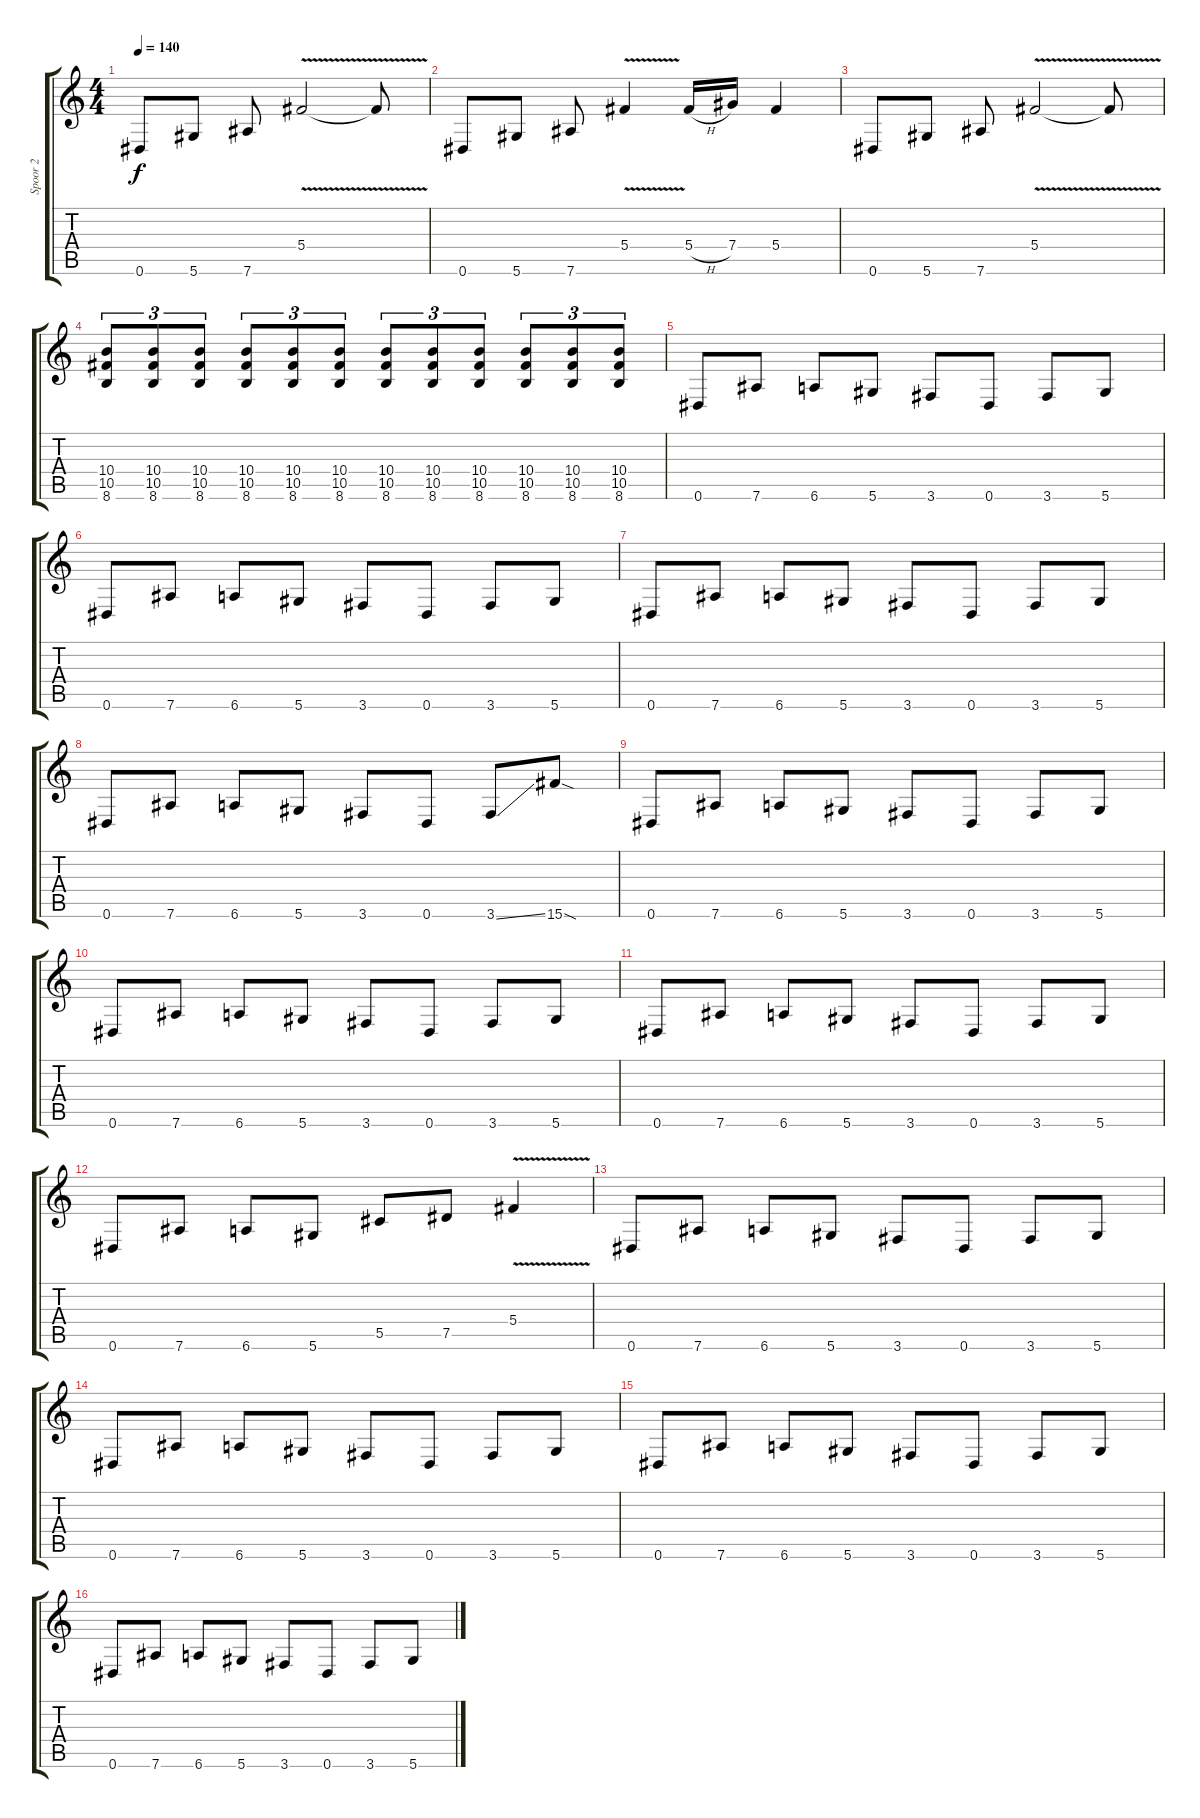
\track ("Spoor 2" "Spoor 2") {instrument distortionguitar}
\staff {score tabs}
\tuning (Eb4 Bb3 Gb3 Db3 Ab2 Eb2) {hide}
\ts (4 4)
\tempo 140
\clef g2
\ks c
0.6.8{dy f} 5.6.8 7.6.8 5.4{v}.2 5.4{t}.8 |
0.6.8 5.6.8 7.6.8 5.4{v}.4 5.4{h}.16 7.4.16 5.4.4 |
0.6.8 5.6.8 7.6.8 5.4{v}.2 5.4{t}.8 |
(10.4 10.5 8.6).8{tu (3 2)} (10.4 10.5 8.6).8{tu (3 2)} (10.4 10.5 8.6).8{tu (3 2)} (10.4 10.5 8.6).8{tu (3 2)} (10.4 10.5 8.6).8{tu (3 2)} (10.4 10.5 8.6).8{tu (3 2)} (10.4 10.5 8.6).8{tu (3 2)} (10.4 10.5 8.6).8{tu (3 2)} (10.4 10.5 8.6).8{tu (3 2)} (10.4 10.5 8.6).8{tu (3 2)} (10.4 10.5 8.6).8{tu (3 2)} (10.4 10.5 8.6).8{tu (3 2)} |
0.6.8 7.6.8 6.6.8 5.6.8 3.6.8 0.6.8 3.6.8 5.6.8 |
0.6.8 7.6.8 6.6.8 5.6.8 3.6.8 0.6.8 3.6.8 5.6.8 |
0.6.8 7.6.8 6.6.8 5.6.8 3.6.8 0.6.8 3.6.8 5.6.8 |
0.6.8 7.6.8 6.6.8 5.6.8 3.6.8 0.6.8 3.6{ss}.8 15.6{sod}.8 |
0.6.8 7.6.8 6.6.8 5.6.8 3.6.8 0.6.8 3.6.8 5.6.8 |
0.6.8 7.6.8 6.6.8 5.6.8 3.6.8 0.6.8 3.6.8 5.6.8 |
0.6.8 7.6.8 6.6.8 5.6.8 3.6.8 0.6.8 3.6.8 5.6.8 |
0.6.8 7.6.8 6.6.8 5.6.8 5.5.8 7.5.8 5.4{v}.4 |
0.6.8 7.6.8 6.6.8 5.6.8 3.6.8 0.6.8 3.6.8 5.6.8 |
0.6.8 7.6.8 6.6.8 5.6.8 3.6.8 0.6.8 3.6.8 5.6.8 |
0.6.8 7.6.8 6.6.8 5.6.8 3.6.8 0.6.8 3.6.8 5.6.8 |
0.6.8 7.6.8 6.6.8 5.6.8 3.6.8 0.6.8 3.6.8 5.6.8
